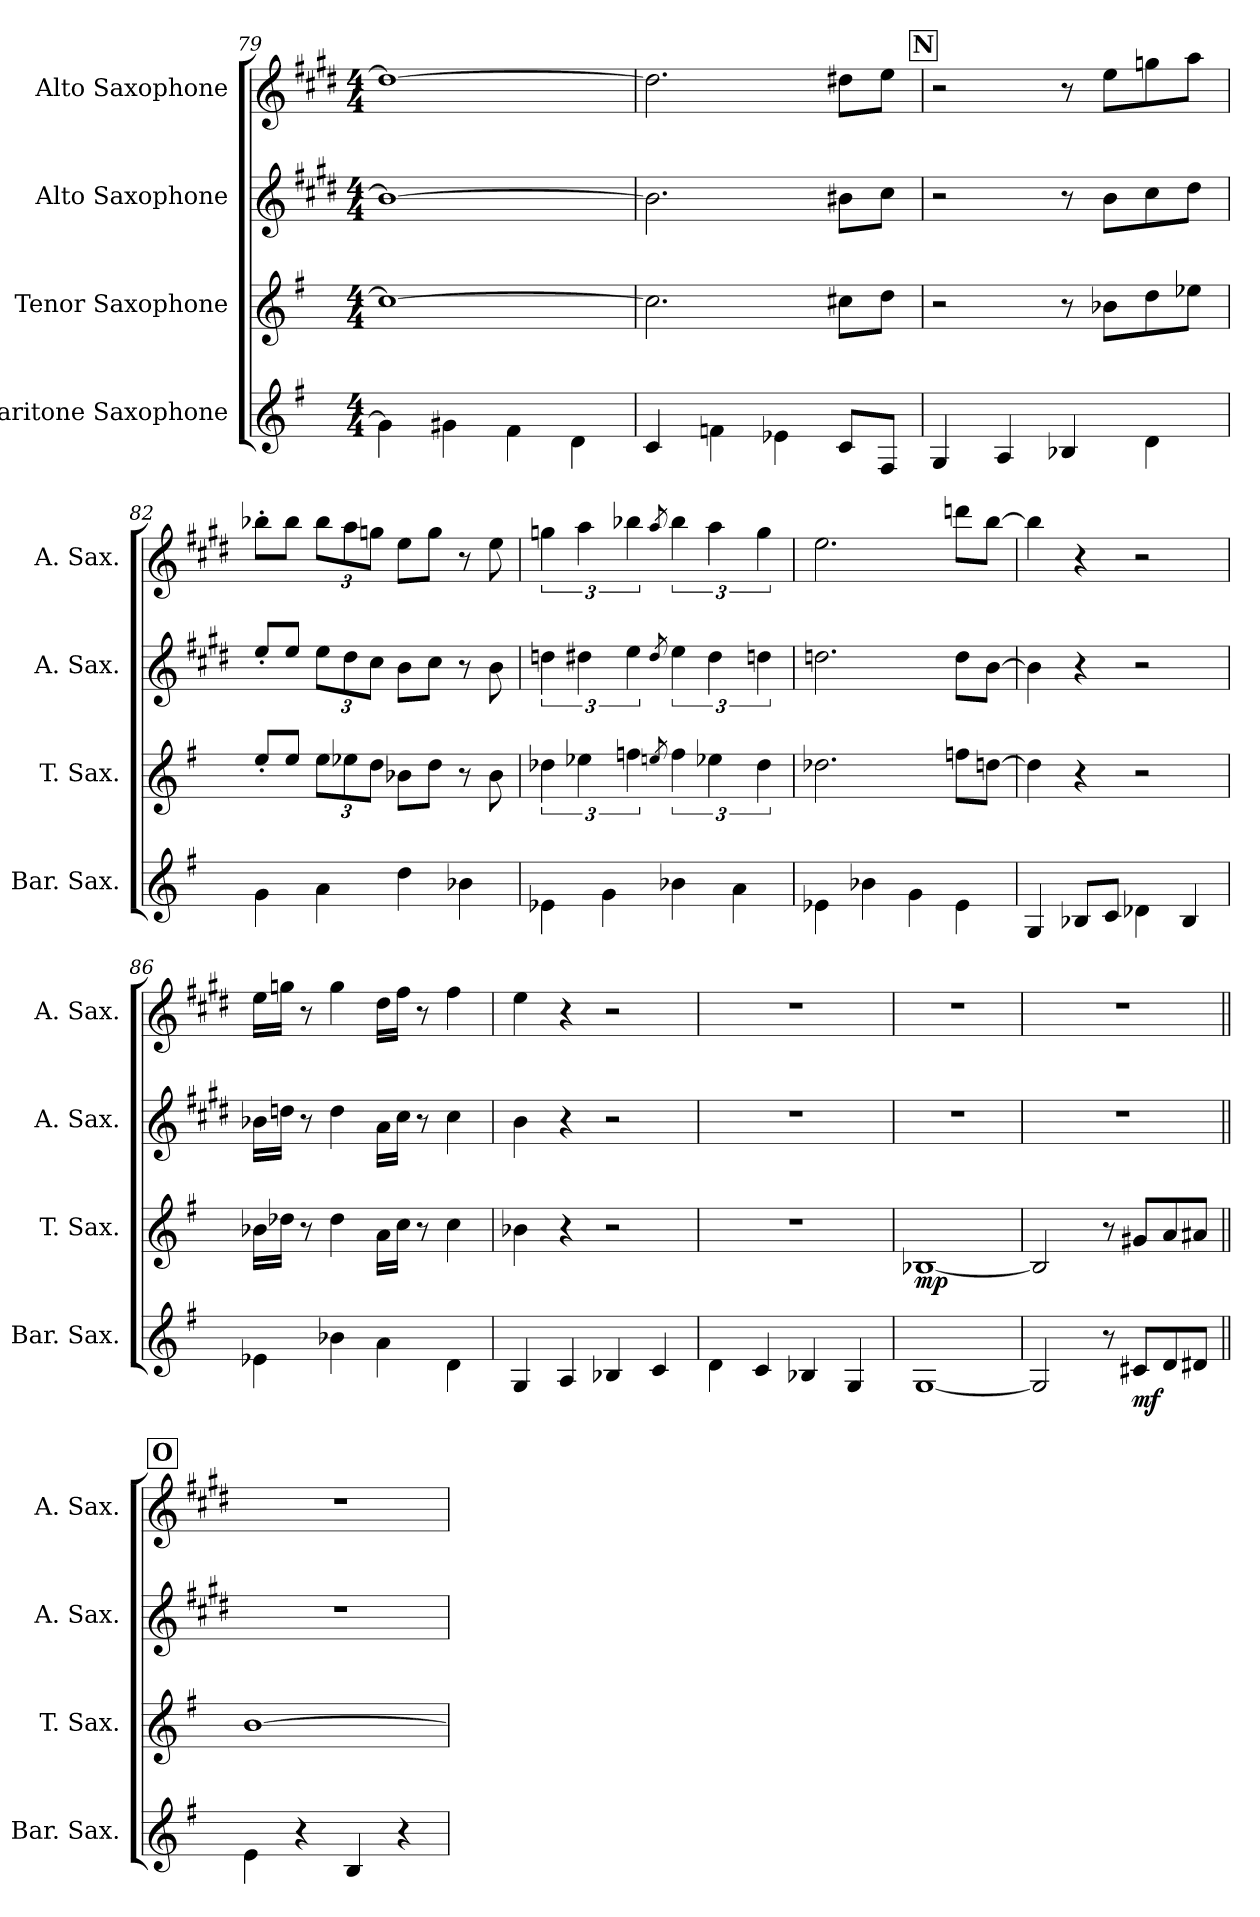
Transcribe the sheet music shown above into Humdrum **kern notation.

**kern	**dynam	**kern	**dynam	**kern	**kern
*part4	*part4	*part3	*part3	*part2	*part1
*staff4	*staff4	*staff3	*staff3	*staff2	*staff1
*I"Baritone Saxophone	*	*I"Tenor Saxophone	*	*I"Alto Saxophone	*I"Alto Saxophone
*I'Bar. Sax.	*	*I'T. Sax.	*	*I'A. Sax.	*I'A. Sax.
*clefG2	*	*clefG2	*	*clefG2	*clefG2
*ITrd12c21	*	*ITrd8c14	*	*ITrd5c9	*ITrd5c9
*k[f#]	*	*k[f#]	*	*k[f#]	*k[f#]
*M4/4	*	*M4/4	*	*M4/4	*M4/4
=79	=79	=79	=79	=79	=79
4G#\]	.	1c_	.	1d_	1f_
4G#X\	.	.	.	.	.
4F#\	.	.	.	.	.
4D\	.	.	.	.	.
!!LO:LB:g=z
=80	=80	=80	=80	=80	=80
4C/	.	2.c\]	.	2.d\]	2.f\]
4Fn\	.	.	.	.	.
4E-X\	.	.	.	.	.
8C/L	.	8c#X\L	.	8d#X\L	8f#X\L
8FF#/J	.	8d\J	.	8e\J	8g\J
!!LO:REH:place=s1:a:B:fs=14:t=N
=81	=81	=81	=81	=81	=81
4GG/	.	2r	.	2r	2r
4AA/	.	.	.	.	.
4BB-X/	.	8r	.	8r	8r
.	.	8B-X\L	.	8d\L	8g\L
4D\	.	8d\	.	8e\	8b-X\
.	.	8e-X\J	.	8f#\J	8cc\J
=82	=82	=82	=82	=82	=82
4G\	.	8e'/L	.	8g'/L	8dd-X'\L
.	.	8e/J	.	8g/J	8dd-\J
*	*	*Xbrackettup	*	*Xbrackettup	*Xbrackettup
4A\	.	12e\L	.	12g\L	12dd-\L
.	.	12e-X\	.	12f#\	12cc\
.	.	12d\J	.	12e\J	12b-X\J
4d\	.	8B-X\L	.	8d\L	8g\L
.	.	8d\J	.	8e\J	8b-\J
4B-X\	.	8r	.	8r	8r
.	.	8B-\	.	8d\	8g\
!!LO:PB:g=z
=83	=83	=83	=83	=83	=83
*	*	*brackettup	*	*brackettup	*brackettup
4E-X\	.	6d-X\	.	6fn\	6b-X\
.	.	6e-X\	.	6f#X\	6cc\
4G\	.	.	.	.	.
.	.	6fn\	.	6g\	6dd-X\
.	.	8qen/	.	8qf#/	8qcc/
4B-X\	.	6f\	.	6g\	6dd-\
.	.	6e-X\	.	6f#\	6cc\
4A\	.	.	.	.	.
.	.	6d-\	.	6fn\	6b-\
=84	=84	=84	=84	=84	=84
4E-X\	.	2.d-X\	.	2.fn\	2.g\
4B-X\	.	.	.	.	.
4G\	.	.	.	.	.
4E-\	.	8fn\L	.	8f\L	8ffn\L
.	.	[8dn\J	.	[8d\J	[8dd\J
=85	=85	=85	=85	=85	=85
4GG/	.	4d\]	.	4d\]	4dd\]
8BB-X/L	.	4r	.	4r	4r
8C/J	.	.	.	.	.
4D-X\	.	2r	.	2r	2r
4BB-/	.	.	.	.	.
=86	=86	=86	=86	=86	=86
4E-X\	.	16B-X\LL	.	16d-X\LL	16g\LL
.	.	16d-X\JJ	.	16fn\JJ	16b-X\JJ
.	.	8r	.	8r	8r
4B-X\	.	4d-\	.	4f\	4b-\
4A\	.	16A\LL	.	16c\LL	16f#\LL
.	.	16c\JJ	.	16e\JJ	16a\JJ
.	.	8r	.	8r	8r
4D\	.	4c\	.	4e\	4a\
!!LO:LB:g=z
=87	=87	=87	=87	=87	=87
4GG/	.	4B-X\	.	4d\	4g\
4AA/	.	4r	.	4r	4r
4BB-X/	.	2r	.	2r	2r
4C/	.	.	.	.	.
=88	=88	=88	=88	=88	=88
4D\	.	1r	.	1r	1r
4C/	.	.	.	.	.
4BB-X/	.	.	.	.	.
4GG/	.	.	.	.	.
=89	=89	=89	=89	=89	=89
!	!	!	!LO:DY:b	!	!
[1GG	.	[1BB-X	mp	1r	1r
=90	=90	=90	=90	=90	=90
2GG/]	.	2BB-/]	.	1r	1r
8r	.	8r	.	.	.
!	!LO:DY:b	!	!LO:DY:b	!	!
!	!	!	!LO:DY:n=1:b	!	!
8C#X/L	mf	8G#X/L	mf mp	.	.
8D/	.	8A/	.	.	.
8D#X/J	.	8A#X/J	.	.	.
!!LO:REH:place=s1:a:B:fs=14:t=O
=91||	=91||	=91||	=91||	=91||	=91||
4E\	.	[1B	.	1r	1r
4r	.	.	.	.	.
4BB/	.	.	.	.	.
4r	.	.	.	.	.
=	=	=	=	=	=
*-	*-	*-	*-	*-	*-
